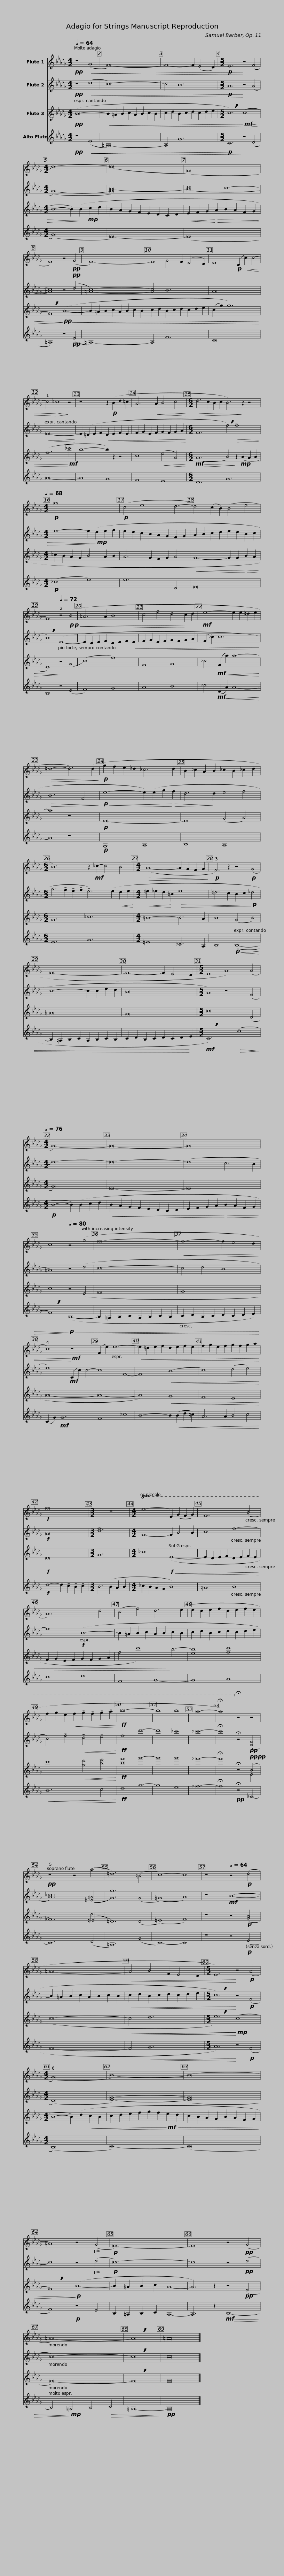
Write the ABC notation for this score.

X:1
%%score ( 1 2 ) ( 3 4 ) ( 5 6 ) 7
L:1/8
Q:1/4=64
M:4/2
I:linebreak $
K:Db
V:1 treble
V:2 treble
V:3 treble
V:4 treble
V:5 treble
V:6 treble
V:7 treble
V:1
!pp! z8!<(! (G8 | F16-) | F8- F2 (E4 D2) |[M:5/2]!p! E12!<)! z4 ((F4 |[M:4/2] d16-)) | %5
 (d16 |$ (G16) | F8) z4!pp! (G4 | F16-) | F8 F2 (E4 D2) | %10
 E8!p! (C2!<(! c2) c4- | c4!<)!!>(! _c8!>)! z4 |$ z8 z2!p! (B2 d2 =c2 | A6!<(! A2 B4 c4!<)! |[M:6/2]!>(! d6 c2 B2 c2 B6)!>)! z2 z4[Q:1/4=68] | %15
[M:4/2]!p! g16 |$!p! (c4 e8 d4- | d4) (c2 B2) (B4 e4 | F8)[Q:1/4=72] z4!p!!p!!<(! (B4 | =A6 A2 B8 | %20
 c4 f4 d4!<)! c2 d2 |$!mf! e8- e2 e2 =d2 e2 |!>(! =d8- d6) (d2!>)! |!p! g2 f2 e2 _d2 _c6 d2 | B2 _c2 A2 B2 _c2 B2 _c2 d2 |$ %25
[M:6/2] B12) z2!mf! _c2- c4 B4 |$[M:4/2]!>(! (A8- A2 G2 F2 G2!>)! |!p! F6) z2 z4!p! (G4 | F16- | F8- F2 E4 D2 |$ %30
[M:5/2] E8 A8) (A4[Q:1/4=76] |[M:4/2] G16-) | G16- | G16 | c8[Q:1/4=80] z4 (g4 | %35
 f16- |$!<(! f8- f2 e4 d2 |$ c8)!<)!!mf! z8 | (F2 e2) e12- |!<(! e2 =d2 e2 f2 d2 e2 f2 e2 | %40
 f2 g2 e2 f2 g2 f2 g2 a2!<)! |!f! f16 |[M:3/2] z12 |$[M:4/2]!8va(! e8- e2 (g2 f2 g2) | f12 (b4 | %45
 a12) d'4 | (c'4 f'4) d'6 (e'2 |$ e'2 d'2 e'2 f'2 d'2 e'2 f'2 e'2 | f'2 g'2 e'2!<(! f'2 !tenuto!g'2 !tenuto!f'2 !tenuto!g'2 !tenuto!a'2!<)! |!ff! b'16- | %50
 b'8 b'8 | a'16- | !fermata!a'8)!8va)! !fermata!z4 z4 |!pp! z8 z4 (a4 |$ =d12) (=B4 | %55
 c8-) c8 | z8[Q:1/4=64] z4!p! (d4 | =A16- |!<(! A4 B4 F2 E4 D2 |[M:5/2] E12)!<)! z4!p! (A4 | %60
[M:4/2] (G16) |$ B16-) | (B16 | =A8) z4 (G4 |!p! F16-) | %65
 F8 z4!pp! (G4 | =A16-) | !breath!A16 | =A16 |] %69
V:2
 x16 | x16 | x16 |[M:5/2] x20 |[M:4/2] x16 | %5
 x16 |$ x16 | x16 | x16 | x4 G4 x8 | %10
 x16 | x16 |$ x16 | x16 |[M:6/2] x24 | %15
[M:4/2] x16 |$ x16 | x16 | x16 | x16 | %20
 x16 |$ x16 | x16 | x16 | x16 |$ %25
[M:6/2] x24 |$[M:4/2] x16 | x16 | x16 | x16 |$ %30
[M:5/2] x20 |[M:4/2] x16 | x16 | x16 | x16 | %35
 x16 |$ x16 |$ x16 | x16 | x16 | %40
 x16 | x16 |[M:3/2] x12 |$[M:4/2]!8va(! x16 | x16 | %45
 x16 | x16 |$ x16 | x16 | x16 | %50
 x16 | x16 | x8!8va)! x8 | x16 |$ x16 | %55
 x16 | x16 | x16 | x16 |[M:5/2] x20 | %60
[M:4/2] x16 |$ x16 | x16 | x16 | x16 | %65
 x16 | x16 | x16 | x16 |] %69
V:3
!pp! z8!<(! (d8 | c16-) | c4 B12 |[M:5/2]!p! A12!<)! z4 (A4 |[M:4/2] (G16-) | %5
 [GB-]16) |$ d8 c8- | c8 z4!pp! (d4 | [=Ac]16-) | [Ac]4 B12 | %10
 A16 |!<(! E16-!<)! |$ E2 (=D2 E2 F2!<(! D2 E2 F2 E2 | F2 G2 E2 F2 G2 F2 G2 A2!<)! |[M:6/2] F12 !breath!f4)!>(! !tenuto!f8 | %15
[M:4/2] e8- e2!>)!!mp! (d2 e2 f2 |$ e2 d2 c2 B2 A2 G2 F2 G2 | A2 B2 c2 d2 e2 d2 B2 c2 | !breath!B8) (E8- | E2 D2 E2 F2 D2 E2 F2!<(! E2 | %20
 F2 G2 E2 F2 G2 F2 G2 A2 |$ (F2 _c2) c12!<)! |!>(! B12 F4!>)! |!p!!<(! e8- e2) (e2 g2!<)!!>(! f2 | d6!>)! d2 e4 f4 |$ %25
[M:6/2] g6 !tenuto!f2 !tenuto!e2 !tenuto!f2 !tenuto!e6) (e2!<(! d2 e2!<)! |$[M:4/2]!<(! =e2 _e2 d2!<)! =B2!>(! e8 | =d6 c2 B2 c2!>)!!p! _d4 | c8- c2 c2 e2 d2 | B16 |$ %30
[M:5/2] A8) z8 (F4 |[M:4/2] d16-) | d16- | (d8 c6 B2 | =A8) z4 (d4 | %35
 c16- |$ c4 d4 B8 |$ e8)!mf! (C2 c2) c4- | c8 F8- | F8!<(! (B8 | %40
 c8) (d4 e4)!<)! |!f! A16 |[M:3/2] d12 |$[M:4/2] G8- G2 B4 B2 | c8 f8- | %45
 f8!f! (B8- | B2 =A2 B2 c2 A2 B2 c2 B2 |$ c2 d2 B2 c2 d2 c2 d2 e2 | c4) !tenuto!f4!<(! !tenuto!d4 !tenuto!e4!<)! |!ff! f8 d'8- | %50
 d'8 _c'8 | _c'16- | !fermata!c'8 !fermata!z4!pp! (([DG]4 | [A_c]12)) (([=E=A]4 |$ [Gg]12)) (G4 | %55
 (=G8) A8) | z8!mf! (B8- | B2 =A2 B2 c2 A2 B2 c2 B2 |!<(! c2 d2 B2 c2 d2 c2 d2 e2 |[M:5/2] !breath!c12)!<)! z4!p! (F4 | %60
[M:4/2] (D16) |$ [EG]16-) | ([EG]16 | c8) z4 (d4 |!p! c16-) | %65
 c8 z4!pp! (d4 | c16-) | !breath!c16 | c16 |] %69
V:4
 x16 | x16 | x16 |[M:5/2] x20 |[M:4/2] x16 | %5
 x16 |$ (B16 | =A8) x8 | x16 | x16 | %10
 x16 | x16 |$ x16 | x16 |[M:6/2] x24 | %15
[M:4/2] x16 |$ x16 | x16 | x16 | x16 | %20
 x16 |$ x16 | x16 | x16 | x16 |$ %25
[M:6/2] x24 |$[M:4/2] x16 | x16 | x16 | x16 |$ %30
[M:5/2] x20 |[M:4/2] x16 | x16 | x16 | x16 | %35
 x16 |$ x16 |$ x16 | x16 | x16 | %40
 x16 | x16 |[M:3/2] f12 |$[M:4/2] x16 | x16 | %45
 x16 | x16 |$ x16 | x16 | x16 | %50
 x16 | x16 | x16 | x16 |$ x16 | %55
 x16 | x16 | x16 | x16 |[M:5/2] x20 | %60
[M:4/2] x16 |$ x16 | x16 | x16 | x16 | %65
 x16 | x16 | x16 | x16 |] %69
V:5
!pp! (B16- |!<(! B2 =A2 B2 c2 A2 B2 c2 B2 | c2 d2 B2 c2 d2 c2 d2 e2 |[M:5/2] !breath!c12)!<)!!mf!!>(! (c8 |[M:4/2] B8- B2)!>)! (B2!mp! c2 d2 | %5
 B2 A2 G2 F2 E2 D2 C2 D2 |$!<(! E2 F2 G2!<)!!>(! A2 B2 A2 F2 G2 | !breath!F8)!>)!!pp!!<(! (B8- | B2 =A2 B2 c2 A2 B2 c2 B2 | c2 d2 B2 c2 d2 c2 d2 e2 | %10
 (c2 g2) g12) | (f12!<)!!mf! _c'4 |$ b8- b2) z2 z4 | c8!<(! (e4 A4)!<)! |[M:6/2]!mf!!>(! (A12 B4)!>)! z2!mp! (B2 A2 B2 | %15
[M:4/2] _c2 B2 A2 G2 B4 A2 B2 |$ A6 G2 F2 G2 A4 |!<(! G8- G2 G2!<)!!>(! B2 A2 | D8)!>)! z4 (G4 | (c8) f8) | %20
 F8 G8 |$ _c4!mf!!<(! ((F2 a2)) a8-!<)! | a8 z8 |!p! E16- | E8 (G4 A4) |$ %25
[M:6/2] G12 _c12 |$[M:4/2] =B8- B6 A2 | B8 (G4 B4) | =A16 | G16 |$ %30
[M:5/2] c16 (D4 |[M:4/2] G16) | E16- | E16 | c8 z4 (E4 | %35
 F16 |$ G16 |$ A16- | A16- | A8)!<(! G8 | %40
 F8 E8!<)! |!f! D16 |[M:3/2] G12 |$[M:4/2] _c8!f!!<(! (E8- | E2 D2 E2 F2 D2 E2 F2 E2 | %45
 F2 G2 E2 F2 G2 F2 G2 A2 | f4 c'8)!<)! b4- |$ [eb]8 [fc']8 | c'8!<(! [gd']4 [be']4!<)! |!ff! [bf']8 g'8- | %50
 g'8 g'8 | _f'16- | !fermata!f'8 !fermata!z4!pp!!pp! (B4 | _F12) (=E4 |$ =D12) (D4 | %55
 (=E8) F8) | z8 z4!p! ([GB]4 | c16- |!<(! c4!<(! d12 |[M:5/2] !breath!e12)!<)!!<)!!mp! (c8 | %60
[M:4/2] B8- B2) (d2!<(! c2 B2 |$ c2 d2 e2 f2 g2 f2!<)!!mf! e2!>(! d2 | c2 B2 A2 G2 B2 A2 F2 G2 | !breath!F8)!>)!!p! (B8- | B2 =A2 B2 c2 A8- | %65
 A6) z2 z4!pp! (E4 | F16-) | !breath!F16 | F16 |] %69
V:6
 x16 | x16 | x16 |[M:5/2] x20 |[M:4/2] x16 | %5
 x16 |$ x16 | x16 | x16 | x16 | %10
 x16 | x16 |$ x16 | x16 |[M:6/2] x24 | %15
[M:4/2] x16 |$ x16 | x16 | x16 | x16 | %20
 x16 |$ x16 | x16 | x16 | x16 |$ %25
[M:6/2] x24 |$[M:4/2] x16 | x16 | x16 | x16 |$ %30
[M:5/2] x20 |[M:4/2] x16 | x16 | x16 | x16 | %35
 x16 |$ x16 |$ x16 | x16 | x16 | %40
 x16 | x16 |[M:3/2] x12 |$[M:4/2] x16 | x16 | %45
 x16 | x16 |$ x16 | x16 | x16 | %50
 x16 | x16 | x12 E4 | x12 d4 |$ x16 | %55
 x16 | x16 | x16 | x16 |[M:5/2] x20 | %60
[M:4/2] x16 |$ x16 | x16 | x16 | x16 | %65
 x16 | x16 | x16 | x16 |] %69
V:7
!pp! z8!<(! (E8 | =A,16-) | A,4 G12 |[M:5/2]!p! C12!<)! z4 (D4 |[M:4/2] (G16) | %5
 E16-) |$ (E16 | =A,8) z4!pp! (E4 | =A,16-) | A,4 F12 | %10
 C16 | A16- |$ A8 G8 | F8 E8 |[M:6/2] D12 G12 | %15
[M:4/2]!p! (_c8 e8) |$ e12 D4 | E16 | B,8 z4 (E4 | F8) G8 | %20
 A8 B8 |$ _c4!mf!!<(! ((D2 A2)) A8-!<)! | A8 z8 |!p! G,8 A,8 | B,8 A,8 |$ %25
[M:6/2] E12 G12 |$[M:4/2] =E8 _C6 A,2 | B,8!p!!<(! (B,8- | B,2 =A,2 B,2 C2 A,2 B,2 C2 B,2 | C2 D2 B,2 C2 D2 C2 D2!<)! E2 |$ %30
[M:5/2]!mf! !breath!C12)!>(! (!tenuto!c8!>)! |[M:4/2]!p! B8- B2) (B2 c2 d2 |!<(! B2 A2 G2 F2 E2 D2 C2 D2 | E2 F2 G2 A2!<)!!>(! B2 A2 F2 G2 | !breath!F8)!>)!!p!!<(! (B,8- | %35
 B,2 =A,2 B,2 C2 A,2 B,2 C2 B,2 |$ C2 D2 B,2 C2 D2 C2 D2 E2)!<)! |$ (C2 G2)!mf! G12 | F8 _c8 | B8- B2!<(! (B2 d2 =c2) | %40
 A6 A2 B4 c4!<)! |!f! d8- d2 !tenuto!c2 !tenuto!B2 !tenuto!c2 |[M:3/2] B6 (B2 A2 B2 |$[M:4/2] _c2 B2 A2 G2 B8) | =A8 B8 | %45
 c8 d8 | F8 G8- |$ G8 A8 |!<(! B12 c4!<)! |!ff! d8 g8- | %50
 g8 e8 | _f16- | !fermata!f8!pp! !fermata!z4 _C4- | C12 (D4 |$ =A,12) (G4 | %55
 C8-) C8 | z8 z4!p! (E4 | F16- | F4!<(! G12 |[M:5/2] A12)!<)! z4!p! (F4 | %60
[M:4/2] (B,16) |$ C16-) | (C16 | F8)!p! z4 E4 | B,2 =A,2 B,2 C2 A,8- | %65
 A,6 z2!mf!!>(! B,8- | B,4!>)!!mp! =A,4 B,4!>(! C4 | =A,16-!>)! |!pp! A,16 |] %69
